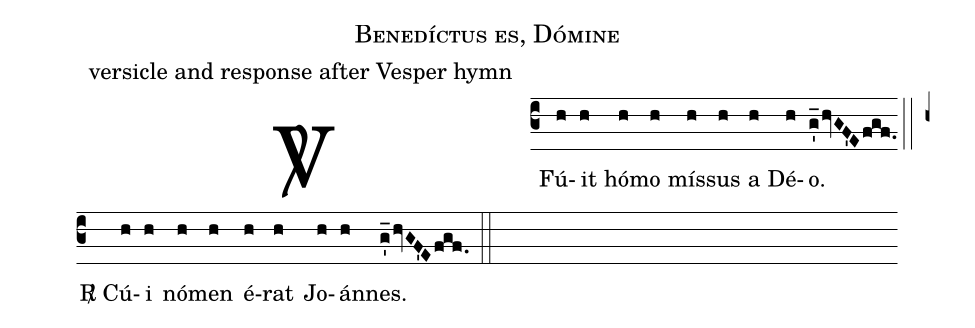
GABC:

name: Benedíctus es, Dómine;
office-part: versicle and response after Vesper hymn Jam sol recédit ígneus;
def-m1:\ifx\vrlinebreak\undefined\else;
def-m2:\fi;
%%
% The syntax in this part is called gabc. Please refer to http://home.gna.org/gregorio/gabc/#basis

(c3)<sp>V/</sp>~Fú(h)it(h) hó(h)mo(h) mís(h)sus(h) a(h) Dé(h)o.(g'_/hvGF'Efgf.) (::[em1]Z[em2])
<sp>R/</sp>~Cú(h)i(h) nó(h)men(h) é(h)rat(h) Jo(h)án(h)nes.(g'_/hvGF'Efgf.) (::)
